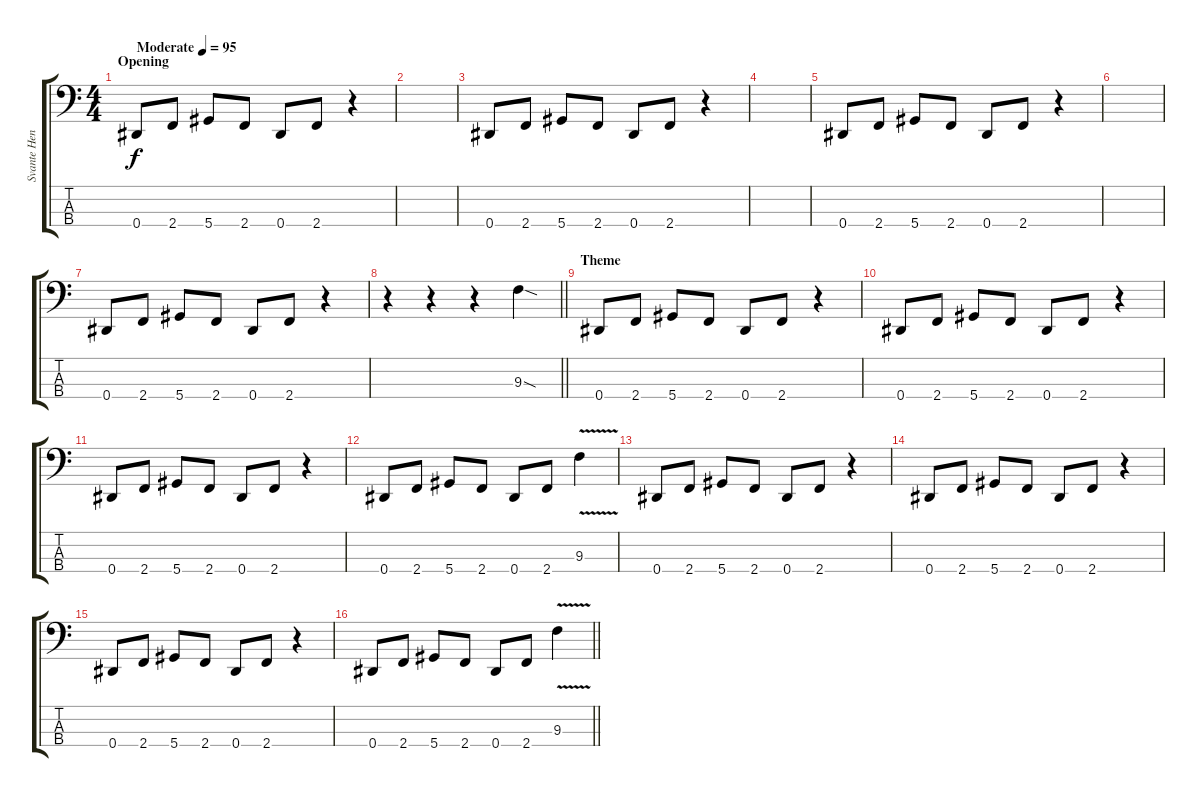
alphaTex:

\track ("Svante Henrysson" "Svante Hen") {instrument electricbassfinger}
\staff {score tabs}
\tuning (Gb2 Db2 Ab1 Eb1) {hide}
\ts (4 4)
\section ("" "Opening")
\tempo (95 "Moderate")
\clef f4
\ks c
0.4.8{dy f instrument electricbassfinger} 2.4.8 5.4.8 2.4.8 0.4.8 2.4.8 r.4 |
|
0.4.8 2.4.8 5.4.8 2.4.8 0.4.8 2.4.8 r.4 |
|
0.4.8 2.4.8 5.4.8 2.4.8 0.4.8 2.4.8 r.4 |
|
0.4.8 2.4.8 5.4.8 2.4.8 0.4.8 2.4.8 r.4 |
\barLineRight lightlight
r.4 r.4 r.4 9.3{sod}.4 |
\section ("" "Theme")
0.4.8 2.4.8 5.4.8 2.4.8 0.4.8 2.4.8 r.4 |
0.4.8 2.4.8 5.4.8 2.4.8 0.4.8 2.4.8 r.4 |
0.4.8 2.4.8 5.4.8 2.4.8 0.4.8 2.4.8 r.4 |
0.4.8 2.4.8 5.4.8 2.4.8 0.4.8 2.4.8 9.3{v}.4 |
0.4.8 2.4.8 5.4.8 2.4.8 0.4.8 2.4.8 r.4 |
0.4.8 2.4.8 5.4.8 2.4.8 0.4.8 2.4.8 r.4 |
0.4.8 2.4.8 5.4.8 2.4.8 0.4.8 2.4.8 r.4 |
\barLineRight lightlight
0.4.8 2.4.8 5.4.8 2.4.8 0.4.8 2.4.8 9.3{v}.4
